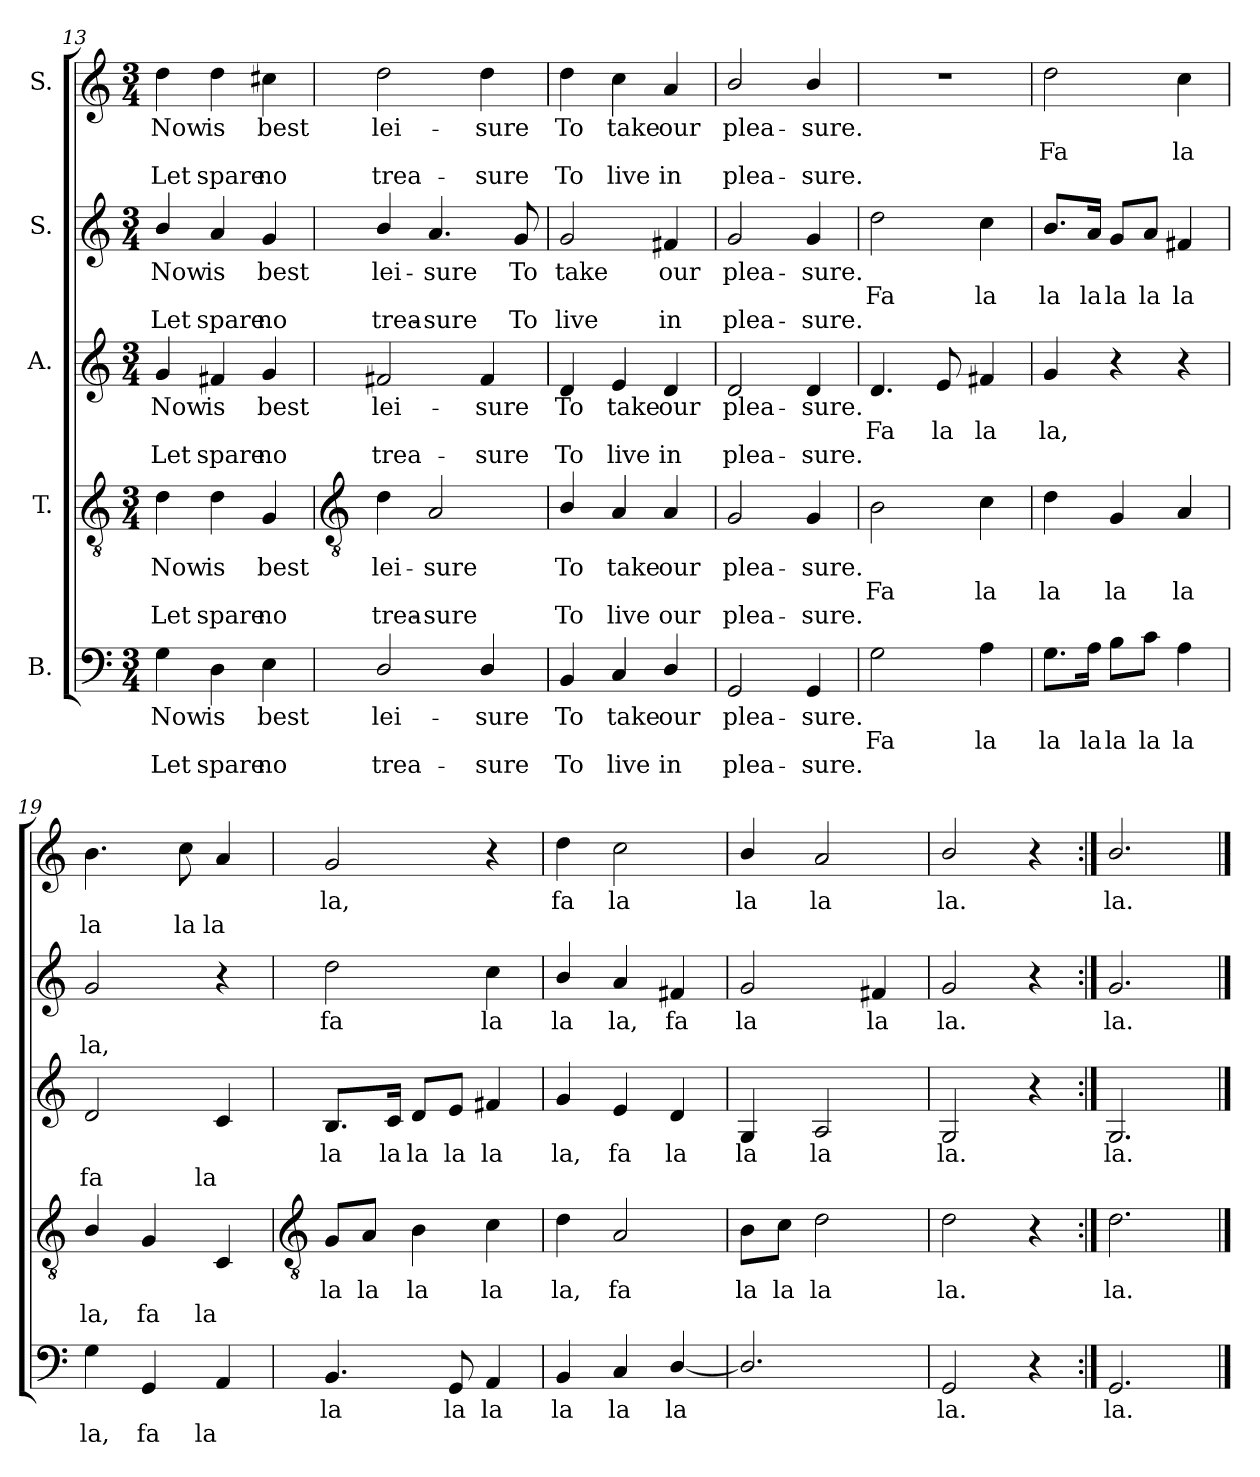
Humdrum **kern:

**kern	**text	**text	**text	**kern	**text	**text	**text	**kern	**text	**text	**text	**kern	**text	**text	**text	**kern	**text	**text	**text
*part5	*part5	*part5	*part5	*part4	*part4	*part4	*part4	*part3	*part3	*part3	*part3	*part2	*part2	*part2	*part2	*part1	*part1	*part1	*part1
*staff5	*staff5	*staff5	*staff5	*staff4	*staff4	*staff4	*staff4	*staff3	*staff3	*staff3	*staff3	*staff2	*staff2	*staff2	*staff2	*staff1	*staff1	*staff1	*staff1
*I"B.	*	*	*	*I"T.	*	*	*	*I"A.	*	*	*	*I"S.	*	*	*	*I"S.	*	*	*
*clefF4	*	*	*	*clefGv2	*	*	*	*clefG2	*	*	*	*clefG2	*	*	*	*clefG2	*	*	*
*k[]	*	*	*	*k[]	*	*	*	*k[]	*	*	*	*k[]	*	*	*	*k[]	*	*	*
*C:	*	*	*	*C:	*	*	*	*C:	*	*	*	*C:	*	*	*	*C:	*	*	*
*M3/4	*	*	*	*M3/4	*	*	*	*M3/4	*	*	*	*M3/4	*	*	*	*M3/4	*	*	*
=13	=13	=13	=13	=13	=13	=13	=13	=13	=13	=13	=13	=13	=13	=13	=13	=13	=13	=13	=13
!	!LO:LY:b	!	!LO:LY:b	!	!LO:LY:b	!	!LO:LY:b	!	!LO:LY:b	!	!LO:LY:b	!	!LO:LY:b	!	!LO:LY:b	!	!LO:LY:b	!	!LO:LY:b
4G	Now	.	Let	4d	Now	.	Let	4g	Now	.	Let	4b/	Now	.	Let	4dd	Now	.	Let
!	!LO:LY:b	!	!LO:LY:b	!	!LO:LY:b	!	!LO:LY:b	!	!LO:LY:b	!	!LO:LY:b	!	!LO:LY:b	!	!LO:LY:b	!	!LO:LY:b	!	!LO:LY:b
4D	is	.	spare	4d	is	.	spare	4f#X	is	.	spare	4a	is	.	spare	4dd	is	.	spare
!	!LO:LY:b	!	!LO:LY:b	!	!LO:LY:b	!	!LO:LY:b	!	!LO:LY:b	!	!LO:LY:b	!	!LO:LY:b	!	!LO:LY:b	!	!LO:LY:b	!	!LO:LY:b
4E	best	.	no	4G	best	.	no	4g	best	.	no	4g	best	.	no	4cc#X	best	.	no
!!LO:LB:g=z
=14	=14	=14	=14	=14	=14	=14	=14	=14	=14	=14	=14	=14	=14	=14	=14	=14	=14	=14	=14
*	*	*	*	*clefGv2	*	*	*	*	*	*	*	*	*	*	*	*	*	*	*
!	!LO:LY:b	!	!LO:LY:b	!	!LO:LY:b	!	!LO:LY:b	!	!LO:LY:b	!	!LO:LY:b	!	!LO:LY:b	!	!LO:LY:b	!	!LO:LY:b	!	!LO:LY:b
2D/	lei-	.	-trea-	4d	lei-	.	-trea-	2f#X	lei-	.	-trea-	4b/	lei-	.	-trea-	2dd	lei-	.	-trea-
!	!	!	!	!	!LO:LY:b	!	!LO:LY:b	!	!	!	!	!	!LO:LY:b	!	!LO:LY:b	!	!	!	!
.	.	.	.	2A	-sure	.	sure	.	.	.	.	4.a	-sure	.	sure	.	.	.	.
!	!LO:LY:b	!	!LO:LY:b	!	!	!	!	!	!LO:LY:b	!	!LO:LY:b	!	!	!	!	!	!LO:LY:b	!	!LO:LY:b
4D/	-sure	.	sure	.	.	.	.	4f#	-sure	.	sure	.	.	.	.	4dd	-sure	.	sure
!	!	!	!	!	!	!	!	!	!	!	!	!	!LO:LY:b	!	!LO:LY:b	!	!	!	!
.	.	.	.	.	.	.	.	.	.	.	.	8g	To	.	To	.	.	.	.
=15	=15	=15	=15	=15	=15	=15	=15	=15	=15	=15	=15	=15	=15	=15	=15	=15	=15	=15	=15
!	!LO:LY:b	!	!LO:LY:b	!	!LO:LY:b	!	!LO:LY:b	!	!LO:LY:b	!	!LO:LY:b	!	!LO:LY:b	!	!LO:LY:b	!	!LO:LY:b	!	!LO:LY:b
4BB/	To	.	To	4B/	To	.	To	4d	To	.	To	2g	take	.	live	4dd	To	.	To
!	!LO:LY:b	!	!LO:LY:b	!	!LO:LY:b	!	!LO:LY:b	!	!LO:LY:b	!	!LO:LY:b	!	!	!	!	!	!LO:LY:b	!	!LO:LY:b
4C/	take	.	live	4A	take	.	live	4e	take	.	live	.	.	.	.	4cc	take	.	live
!	!LO:LY:b	!	!LO:LY:b	!	!LO:LY:b	!	!LO:LY:b	!	!LO:LY:b	!	!LO:LY:b	!	!LO:LY:b	!	!LO:LY:b	!	!LO:LY:b	!	!LO:LY:b
4D/	our	.	in	4A	our	.	our	4d	our	.	in	4f#X	our	.	in	4a	our	.	in
=16	=16	=16	=16	=16	=16	=16	=16	=16	=16	=16	=16	=16	=16	=16	=16	=16	=16	=16	=16
!	!LO:LY:b	!	!LO:LY:b	!	!LO:LY:b	!	!LO:LY:b	!	!LO:LY:b	!	!LO:LY:b	!	!LO:LY:b	!	!LO:LY:b	!	!LO:LY:b	!	!LO:LY:b
2GG	plea-	.	-plea-	2G	plea-	.	-plea-	2d	plea-	.	-plea-	2g	plea-	.	-plea-	2b/	plea-	.	-plea-
!	!LO:LY:b	!	!LO:LY:b	!	!LO:LY:b	!	!LO:LY:b	!	!LO:LY:b	!	!LO:LY:b	!	!LO:LY:b	!	!LO:LY:b	!	!LO:LY:b	!	!LO:LY:b
4GG	-sure.	.	sure.	4G	-sure.	.	sure.	4d	-sure.	.	sure.	4g	-sure.	.	sure.	4b/	-sure.	.	sure.
=17	=17	=17	=17	=17	=17	=17	=17	=17	=17	=17	=17	=17	=17	=17	=17	=17	=17	=17	=17
!	!	!LO:LY:b	!	!	!	!LO:LY:b	!	!	!	!LO:LY:b	!	!	!	!LO:LY:b	!	!LO:N:vis=1	!	!	!
2G	.	Fa	.	2B	.	Fa	.	4.d	.	Fa	.	2dd	.	Fa	.	2.r	.	.	.
!	!	!	!	!	!	!	!	!	!	!LO:LY:b	!	!	!	!	!	!	!	!	!
.	.	.	.	.	.	.	.	8e	.	la	.	.	.	.	.	.	.	.	.
!	!	!LO:LY:b	!	!	!	!LO:LY:b	!	!	!	!LO:LY:b	!	!	!	!LO:LY:b	!	!	!	!	!
4A	.	la	.	4c	.	la	.	4f#X	.	la	.	4cc	.	la	.	.	.	.	.
=18	=18	=18	=18	=18	=18	=18	=18	=18	=18	=18	=18	=18	=18	=18	=18	=18	=18	=18	=18
!	!	!LO:LY:b	!	!	!	!LO:LY:b	!	!	!	!LO:LY:b	!	!	!	!LO:LY:b	!	!	!	!LO:LY:b	!
8.G\L	.	la	.	4d	.	la	.	4g	.	la,	.	8.b/L	.	la	.	2dd	.	Fa	.
!	!	!LO:LY:b	!	!	!	!	!	!	!	!	!	!	!	!LO:LY:b	!	!	!	!	!
16A\Jk	.	la	.	.	.	.	.	.	.	.	.	16a/Jk	.	la	.	.	.	.	.
!	!	!LO:LY:b	!	!	!	!LO:LY:b	!	!	!	!	!	!	!	!LO:LY:b	!	!	!	!	!
8B\L	.	la	.	4G	.	la	.	4r	.	.	.	8g/L	.	la	.	.	.	.	.
!	!	!LO:LY:b	!	!	!	!	!	!	!	!	!	!	!	!LO:LY:b	!	!	!	!	!
8c\J	.	la	.	.	.	.	.	.	.	.	.	8a/J	.	la	.	.	.	.	.
!	!	!LO:LY:b	!	!	!	!LO:LY:b	!	!	!	!	!	!	!	!LO:LY:b	!	!	!	!LO:LY:b	!
4A	.	la	.	4A	.	la	.	4r	.	.	.	4f#X	.	la	.	4cc	.	la	.
=19	=19	=19	=19	=19	=19	=19	=19	=19	=19	=19	=19	=19	=19	=19	=19	=19	=19	=19	=19
!	!	!LO:LY:b	!	!	!	!LO:LY:b	!	!	!	!LO:LY:b	!	!	!	!LO:LY:b	!	!	!	!LO:LY:b	!LO:LY:b
4G	.	la,	.	4B/	.	la,	.	2d	.	fa	.	2g	.	la,	.	4.b	.	la	.
!	!	!LO:LY:b	!	!	!	!LO:LY:b	!	!	!	!	!	!	!	!	!	!	!	!	!
4GG	.	fa	.	4G	.	fa	.	.	.	.	.	.	.	.	.	.	.	.	.
!	!	!	!	!	!	!	!	!	!	!	!	!	!	!	!	!	!	!LO:LY:b	!
.	.	.	.	.	.	.	.	.	.	.	.	.	.	.	.	8cc	.	la	.
!	!	!LO:LY:b	!	!	!	!LO:LY:b	!	!	!	!LO:LY:b	!	!	!	!	!	!	!	!LO:LY:b	!
4AA	.	la	.	4C	.	la	.	4c	.	la	.	4r	.	.	.	4a	.	la	.
!!LO:LB:g=z
=20	=20	=20	=20	=20	=20	=20	=20	=20	=20	=20	=20	=20	=20	=20	=20	=20	=20	=20	=20
*	*	*	*	*clefGv2	*	*	*	*	*	*	*	*	*	*	*	*	*	*	*
!	!LO:LY:b	!	!	!	!LO:LY:b	!	!	!	!LO:LY:b	!	!	!	!LO:LY:b	!	!	!	!LO:LY:b	!	!
4.BB	la	.	.	8G/L	la	.	.	8.B/L	la	.	.	2dd	fa	.	.	2g	la,	.	.
!	!	!	!	!	!LO:LY:b	!	!	!	!	!	!	!	!	!	!	!	!	!	!
.	.	.	.	8A/J	la	.	.	.	.	.	.	.	.	.	.	.	.	.	.
!	!	!	!	!	!	!	!	!	!LO:LY:b	!	!	!	!	!	!	!	!	!	!
.	.	.	.	.	.	.	.	16c/Jk	la	.	.	.	.	.	.	.	.	.	.
!	!	!	!	!	!LO:LY:b	!	!	!	!LO:LY:b	!	!	!	!	!	!	!	!	!	!
.	.	.	.	4B	la	.	.	8d/L	la	.	.	.	.	.	.	.	.	.	.
!	!LO:LY:b	!	!	!	!	!	!	!	!LO:LY:b	!	!	!	!	!	!	!	!	!	!
8GG	la	.	.	.	.	.	.	8e/J	la	.	.	.	.	.	.	.	.	.	.
!	!LO:LY:b	!	!	!	!LO:LY:b	!	!	!	!LO:LY:b	!	!	!	!LO:LY:b	!	!	!	!	!	!
4AA	la	.	.	4c	la	.	.	4f#X	la	.	.	4cc	la	.	.	4r	.	.	.
=21	=21	=21	=21	=21	=21	=21	=21	=21	=21	=21	=21	=21	=21	=21	=21	=21	=21	=21	=21
!	!LO:LY:b	!	!	!	!LO:LY:b	!	!	!	!LO:LY:b	!	!	!	!LO:LY:b	!	!	!	!LO:LY:b	!	!
4BB	la	.	.	4d	la,	.	.	4g	la,	.	.	4b/	la	.	.	4dd	fa	.	.
!	!LO:LY:b	!	!	!	!LO:LY:b	!	!	!	!LO:LY:b	!	!	!	!LO:LY:b	!	!	!	!LO:LY:b	!	!
4C	la	.	.	2A	fa	.	.	4e	fa	.	.	4a	la,	.	.	2cc	la	.	.
!	!LO:LY:b	!	!	!	!	!	!	!	!LO:LY:b	!	!	!	!LO:LY:b	!	!	!	!	!	!
[4D/	la	.	.	.	.	.	.	4d	la	.	.	4f#X	fa	.	.	.	.	.	.
=22	=22	=22	=22	=22	=22	=22	=22	=22	=22	=22	=22	=22	=22	=22	=22	=22	=22	=22	=22
!	!	!	!	!	!LO:LY:b	!	!	!	!LO:LY:b	!	!	!	!LO:LY:b	!	!	!	!LO:LY:b	!	!
2.D/]	.	.	.	8B\L	la	.	.	4G	la	.	.	2g	la	.	.	4b/	la	.	.
!	!	!	!	!	!LO:LY:b	!	!	!	!	!	!	!	!	!	!	!	!	!	!
.	.	.	.	8c\J	la	.	.	.	.	.	.	.	.	.	.	.	.	.	.
!	!	!	!	!	!LO:LY:b	!	!	!	!LO:LY:b	!	!	!	!	!	!	!	!LO:LY:b	!	!
.	.	.	.	2d	la	.	.	2A	la	.	.	.	.	.	.	2a	la	.	.
!	!	!	!	!	!	!	!	!	!	!	!	!	!LO:LY:b	!	!	!	!	!	!
.	.	.	.	.	.	.	.	.	.	.	.	4f#X	la	.	.	.	.	.	.
=23	=23	=23	=23	=23	=23	=23	=23	=23	=23	=23	=23	=23	=23	=23	=23	=23	=23	=23	=23
!	!LO:LY:b	!	!	!	!LO:LY:b	!	!	!	!LO:LY:b	!	!	!	!LO:LY:b	!	!	!	!LO:LY:b	!	!
2GG	la.	.	.	2d	la.	.	.	2G	la.	.	.	2g	la.	.	.	2b/	la.	.	.
4r	.	.	.	4r	.	.	.	4r	.	.	.	4r	.	.	.	4r	.	.	.
=24:|!	=24:|!	=24:|!	=24:|!	=24:|!	=24:|!	=24:|!	=24:|!	=24:|!	=24:|!	=24:|!	=24:|!	=24:|!	=24:|!	=24:|!	=24:|!	=24:|!	=24:|!	=24:|!	=24:|!
!	!LO:LY:b	!	!	!	!LO:LY:b	!	!	!	!LO:LY:b	!	!	!	!LO:LY:b	!	!	!	!LO:LY:b	!	!
2.GG	la.	.	.	2.d	la.	.	.	2.G	la.	.	.	2.g	la.	.	.	2.b/	la.	.	.
==	==	==	==	==	==	==	==	==	==	==	==	==	==	==	==	==	==	==	==
*-	*-	*-	*-	*-	*-	*-	*-	*-	*-	*-	*-	*-	*-	*-	*-	*-	*-	*-	*-
